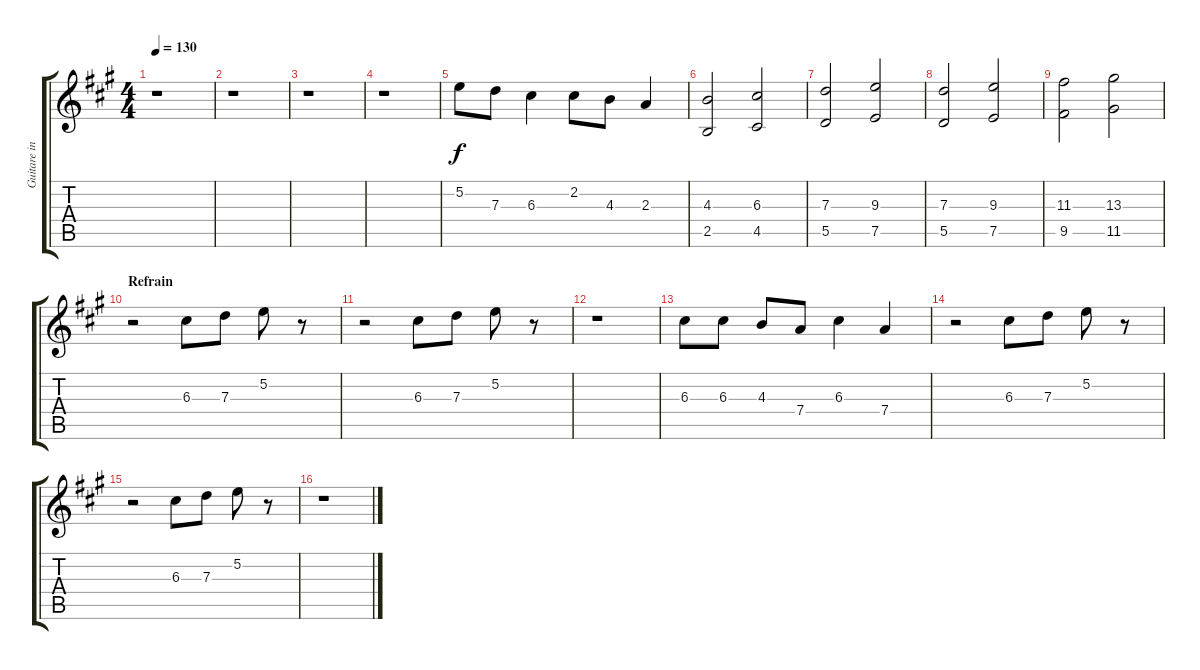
\track ("Guitare intro" "Guitare in") {instrument electricguitarjazz}
\staff {score tabs}
\tuning (E4 B3 G3 D3 A2 E2) {hide}
\ts (4 4)
\tempo 130
\clef g2
\ks a
r.1{dy f} |
r.1 |
r.1 |
r.1 |
5.2.8 7.3.8 6.3.4 2.2.8 4.3.8 2.3.4 |
(4.3 2.5).2 (6.3 4.5).2 |
(7.3 5.5).2 (9.3 7.5).2 |
(7.3 5.5).2 (9.3 7.5).2 |
(11.3 9.5).2 (13.3 11.5).2 |
\section ("" "Refrain")
r.2 6.3.8 7.3.8 5.2.8 r.8 |
r.2 6.3.8 7.3.8 5.2.8 r.8 |
r.1 |
6.3.8 6.3.8 4.3.8 7.4.8 6.3.4 7.4.4 |
r.2 6.3.8 7.3.8 5.2.8 r.8 |
r.2 6.3.8 7.3.8 5.2.8 r.8 |
r.1
